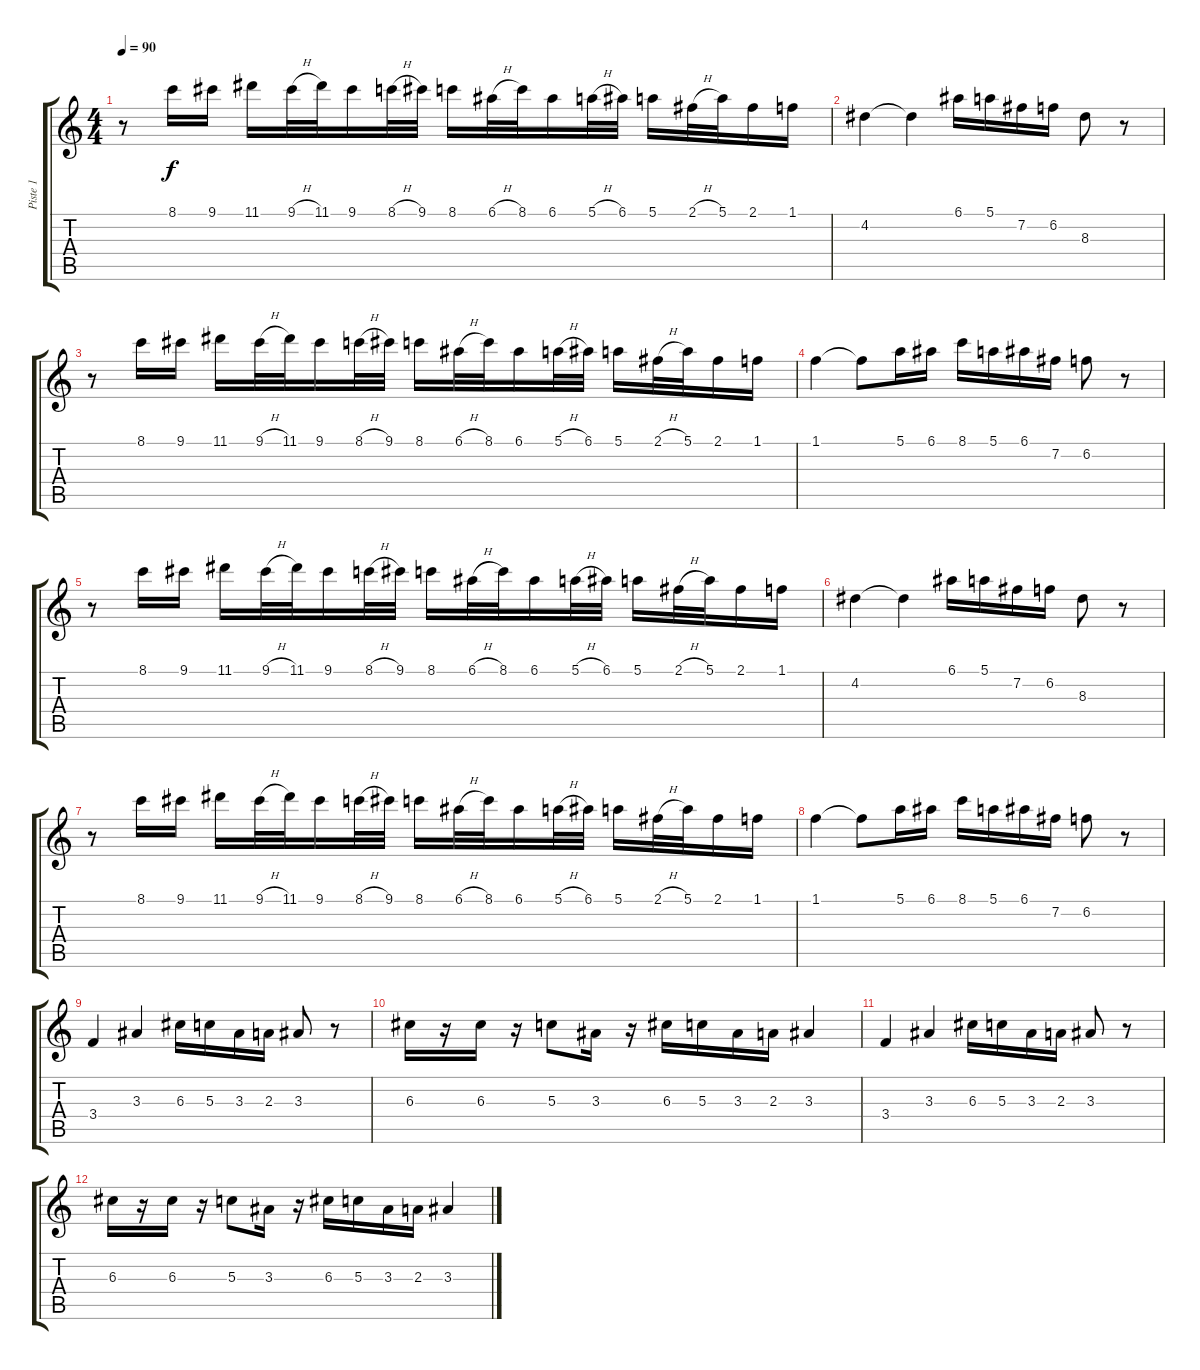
\track ("Piste 1" "Piste 1") {instrument acousticguitarsteel}
\staff {score tabs}
\tuning (E4 B3 G3 D3 A2 E2) {hide}
\ts (4 4)
\tempo 90
\clef g2
\ks c
r.8{dy f} 8.1.16 9.1.16 11.1.16 9.1{h}.32 11.1.32 9.1.16 8.1{h}.32 9.1.32 8.1.16 6.1{h}.32 8.1.32 6.1.16 5.1{h}.32 6.1.32 5.1.16 2.1{h}.32 5.1.32 2.1.16 1.1.16 |
4.2.4 4.2{t}.4 6.1.16 5.1.16 7.2.16 6.2.16 8.3.8 r.8 |
r.8 8.1.16 9.1.16 11.1.16 9.1{h}.32 11.1.32 9.1.16 8.1{h}.32 9.1.32 8.1.16 6.1{h}.32 8.1.32 6.1.16 5.1{h}.32 6.1.32 5.1.16 2.1{h}.32 5.1.32 2.1.16 1.1.16 |
1.1.4 1.1{t}.8 5.1.16 6.1.16 8.1.16 5.1.16 6.1.16 7.2.16 6.2.8 r.8 |
r.8 8.1.16 9.1.16 11.1.16 9.1{h}.32 11.1.32 9.1.16 8.1{h}.32 9.1.32 8.1.16 6.1{h}.32 8.1.32 6.1.16 5.1{h}.32 6.1.32 5.1.16 2.1{h}.32 5.1.32 2.1.16 1.1.16 |
4.2.4 4.2{t}.4 6.1.16 5.1.16 7.2.16 6.2.16 8.3.8 r.8 |
r.8 8.1.16 9.1.16 11.1.16 9.1{h}.32 11.1.32 9.1.16 8.1{h}.32 9.1.32 8.1.16 6.1{h}.32 8.1.32 6.1.16 5.1{h}.32 6.1.32 5.1.16 2.1{h}.32 5.1.32 2.1.16 1.1.16 |
1.1.4 1.1{t}.8 5.1.16 6.1.16 8.1.16 5.1.16 6.1.16 7.2.16 6.2.8 r.8 |
3.4.4 3.3.4 6.3.16 5.3.16 3.3.16 2.3.16 3.3.8 r.8 |
6.3.16 r.16 6.3.16 r.16 5.3.8 3.3.16 r.16 6.3.16 5.3.16 3.3.16 2.3.16 3.3.4 |
3.4.4 3.3.4 6.3.16 5.3.16 3.3.16 2.3.16 3.3.8 r.8 |
6.3.16 r.16 6.3.16 r.16 5.3.8 3.3.16 r.16 6.3.16 5.3.16 3.3.16 2.3.16 3.3.4
